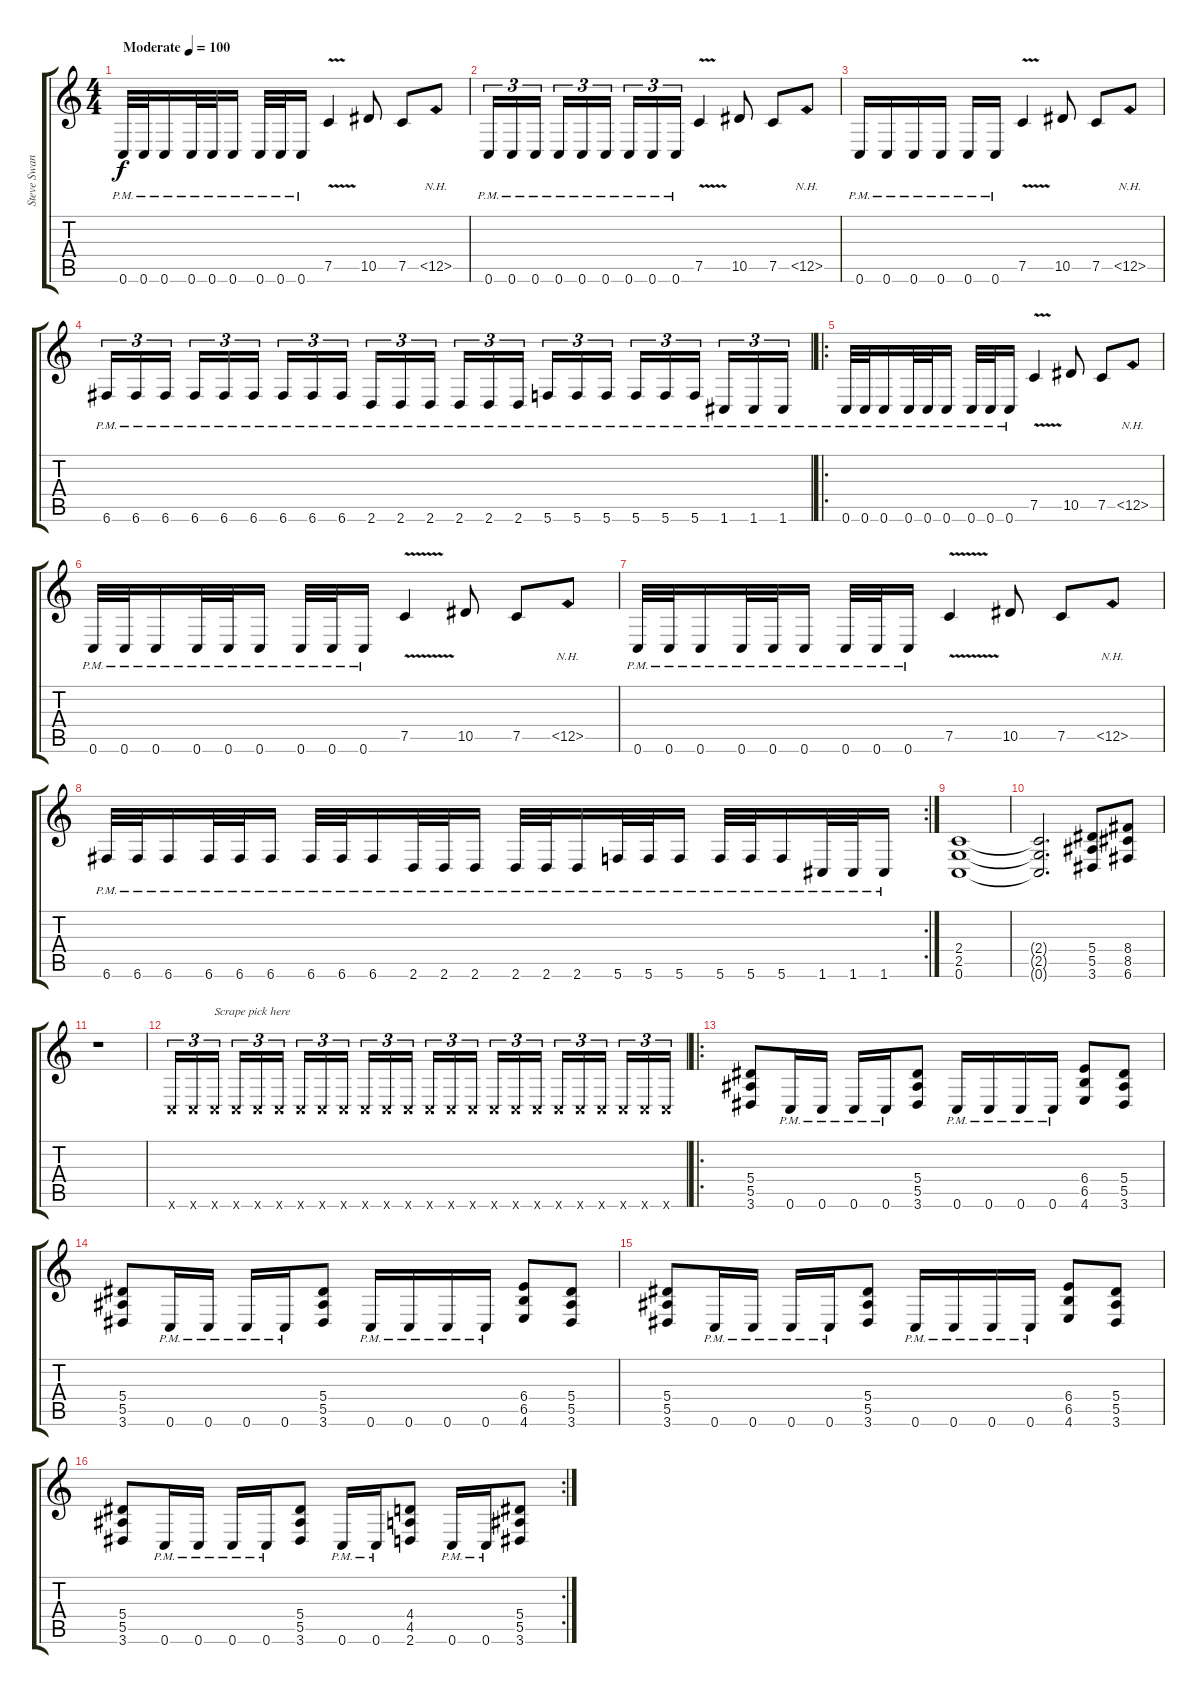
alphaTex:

\track ("Steve Swanson" "Steve Swan") {instrument distortionguitar}
\staff {score tabs}
\tuning (C4 G3 Eb3 Bb2 F2 C2) {hide}
\ts (4 4)
\tempo (100 "Moderate")
\clef g2
\ks c
0.6{pm}.32{dy f instrument distortionguitar} 0.6{pm}.32 0.6{pm}.16 0.6{pm}.32 0.6{pm}.32 0.6{pm}.16 0.6{pm}.32 0.6{pm}.32 0.6{pm}.16 7.5{v}.4 10.5.8 7.5.8 6.5{nh}.8 |
0.6{pm}.16{tu (3 2)} 0.6{pm}.16{tu (3 2)} 0.6{pm}.16{tu (3 2)} 0.6{pm}.16{tu (3 2)} 0.6{pm}.16{tu (3 2)} 0.6{pm}.16{tu (3 2)} 0.6{pm}.16{tu (3 2)} 0.6{pm}.16{tu (3 2)} 0.6{pm}.16{tu (3 2)} 7.5{v}.4 10.5.8 7.5.8 6.5{nh}.8 |
0.6{pm}.16 0.6{pm}.16 0.6{pm}.16 0.6{pm}.16 0.6{pm}.16 0.6{pm}.16 7.5{v}.4 10.5.8 7.5.8 6.5{nh}.8 |
6.6{pm}.16{tu (3 2)} 6.6{pm}.16{tu (3 2)} 6.6{pm}.16{tu (3 2)} 6.6{pm}.16{tu (3 2)} 6.6{pm}.16{tu (3 2)} 6.6{pm}.16{tu (3 2)} 6.6{pm}.16{tu (3 2)} 6.6{pm}.16{tu (3 2)} 6.6{pm}.16{tu (3 2)} 2.6{pm}.16{tu (3 2)} 2.6{pm}.16{tu (3 2)} 2.6{pm}.16{tu (3 2)} 2.6{pm}.16{tu (3 2)} 2.6{pm}.16{tu (3 2)} 2.6{pm}.16{tu (3 2)} 5.6{pm}.16{tu (3 2)} 5.6{pm}.16{tu (3 2)} 5.6{pm}.16{tu (3 2)} 5.6{pm}.16{tu (3 2)} 5.6{pm}.16{tu (3 2)} 5.6{pm}.16{tu (3 2)} 1.6{pm}.16{tu (3 2)} 1.6{pm}.16{tu (3 2)} 1.6{pm}.16{tu (3 2)} |
\ro
0.6{pm}.32 0.6{pm}.32 0.6{pm}.16 0.6{pm}.32 0.6{pm}.32 0.6{pm}.16 0.6{pm}.32 0.6{pm}.32 0.6{pm}.16 7.5{v}.4 10.5.8 7.5.8 6.5{nh}.8 |
0.6{pm}.32 0.6{pm}.32 0.6{pm}.16 0.6{pm}.32 0.6{pm}.32 0.6{pm}.16 0.6{pm}.32 0.6{pm}.32 0.6{pm}.16 7.5{v}.4 10.5.8 7.5.8 6.5{nh}.8 |
0.6{pm}.32 0.6{pm}.32 0.6{pm}.16 0.6{pm}.32 0.6{pm}.32 0.6{pm}.16 0.6{pm}.32 0.6{pm}.32 0.6{pm}.16 7.5{v}.4 10.5.8 7.5.8 6.5{nh}.8 |
\rc 2
6.6{pm}.32 6.6{pm}.32 6.6{pm}.16 6.6{pm}.32 6.6{pm}.32 6.6{pm}.16 6.6{pm}.32 6.6{pm}.32 6.6{pm}.16 2.6{pm}.32 2.6{pm}.32 2.6{pm}.16 2.6{pm}.32 2.6{pm}.32 2.6{pm}.16 5.6{pm}.32 5.6{pm}.32 5.6{pm}.16 5.6{pm}.32 5.6{pm}.32 5.6{pm}.16 1.6{pm}.32 1.6{pm}.32 1.6{pm}.16 |
(2.4 2.5 0.6).1 |
(2.4{t} 2.5{t} 0.6{t}).2{d} (5.4 5.5 3.6).8 (8.4 8.5 6.6).8 |
r.1 |
0.6{x}.16{tu (3 2)} 0.6{x}.16{tu (3 2)} 0.6{x}.16{tu (3 2) txt "Scrape pick here"} 0.6{x}.16{tu (3 2)} 0.6{x}.16{tu (3 2)} 0.6{x}.16{tu (3 2)} 0.6{x}.16{tu (3 2)} 0.6{x}.16{tu (3 2)} 0.6{x}.16{tu (3 2)} 0.6{x}.16{tu (3 2)} 0.6{x}.16{tu (3 2)} 0.6{x}.16{tu (3 2)} 0.6{x}.16{tu (3 2)} 0.6{x}.16{tu (3 2)} 0.6{x}.16{tu (3 2)} 0.6{x}.16{tu (3 2)} 0.6{x}.16{tu (3 2)} 0.6{x}.16{tu (3 2)} 0.6{x}.16{tu (3 2)} 0.6{x}.16{tu (3 2)} 0.6{x}.16{tu (3 2)} 0.6{x}.16{tu (3 2)} 0.6{x}.16{tu (3 2)} 0.6{x}.16{tu (3 2)} |
\ro
(5.4 5.5 3.6).8 0.6{pm}.16 0.6{pm}.16 0.6{pm}.16 0.6{pm}.16 (5.4 5.5 3.6).8 0.6{pm}.16 0.6{pm}.16 0.6{pm}.16 0.6{pm}.16 (6.4 6.5 4.6).8 (5.4 5.5 3.6).8 |
(5.4 5.5 3.6).8 0.6{pm}.16 0.6{pm}.16 0.6{pm}.16 0.6{pm}.16 (5.4 5.5 3.6).8 0.6{pm}.16 0.6{pm}.16 0.6{pm}.16 0.6{pm}.16 (6.4 6.5 4.6).8 (5.4 5.5 3.6).8 |
(5.4 5.5 3.6).8 0.6{pm}.16 0.6{pm}.16 0.6{pm}.16 0.6{pm}.16 (5.4 5.5 3.6).8 0.6{pm}.16 0.6{pm}.16 0.6{pm}.16 0.6{pm}.16 (6.4 6.5 4.6).8 (5.4 5.5 3.6).8 |
\rc 2
(5.4 5.5 3.6).8 0.6{pm}.16 0.6{pm}.16 0.6{pm}.16 0.6{pm}.16 (5.4 5.5 3.6).8 0.6{pm}.16 0.6{pm}.16 (4.4 4.5 2.6).8 0.6{pm}.16 0.6{pm}.16 (5.4 5.5 3.6).8
